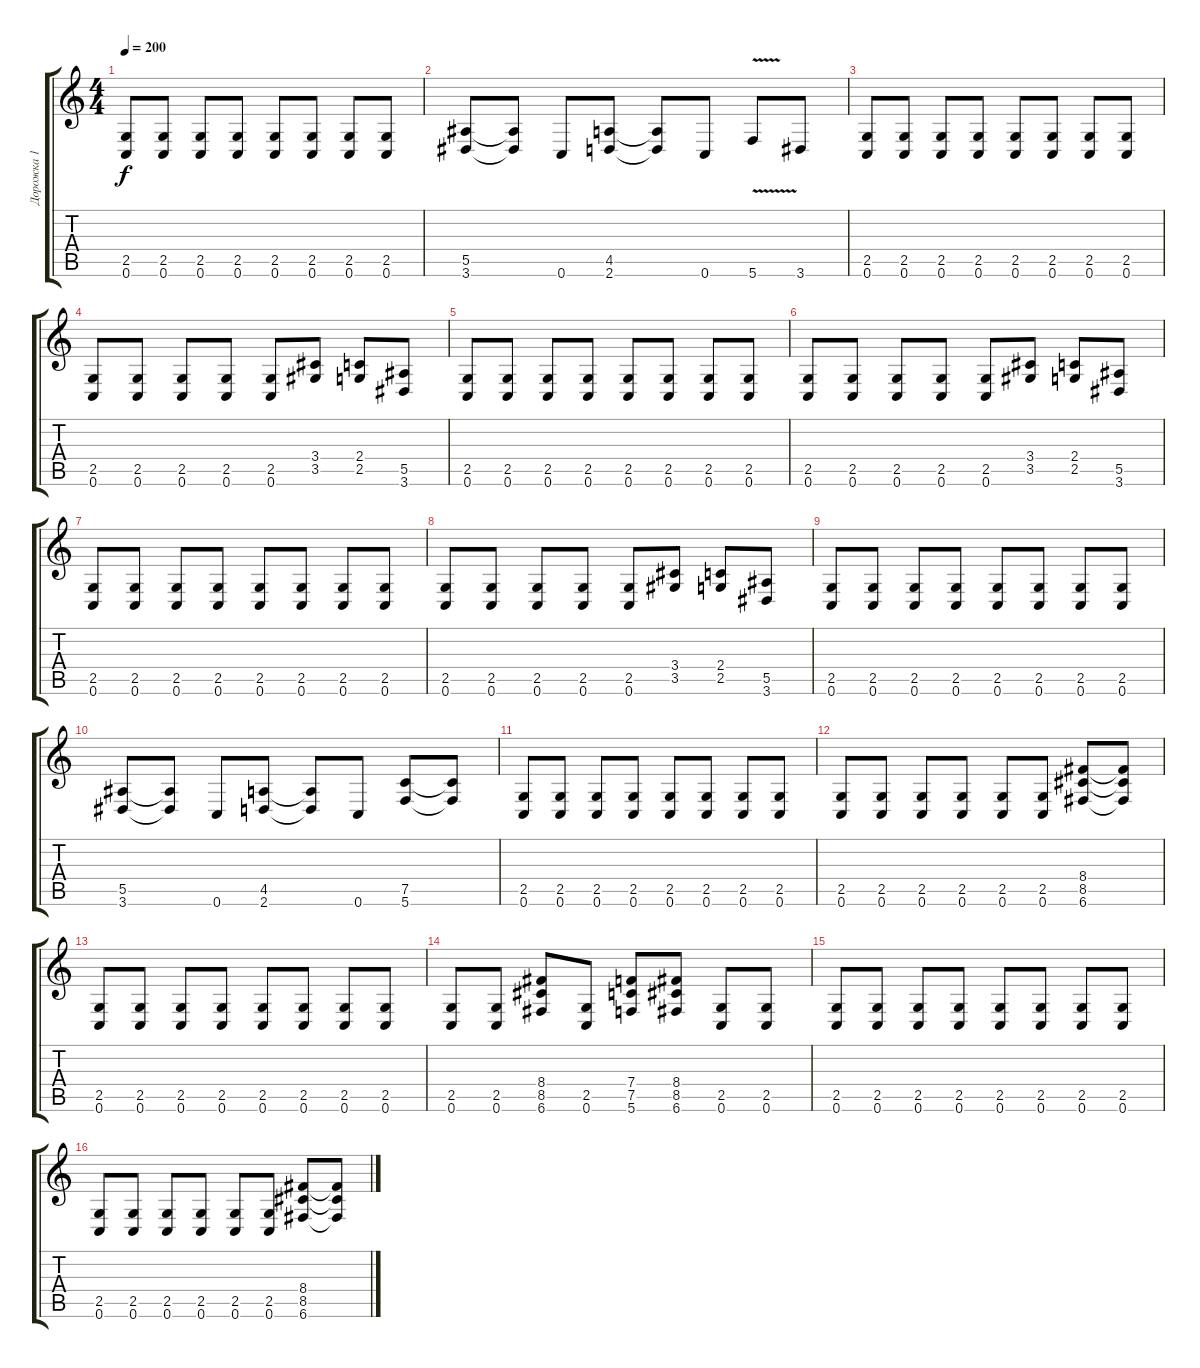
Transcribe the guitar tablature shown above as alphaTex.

\track ("Дорожка 1" "Дорожка 1") {instrument distortionguitar}
\staff {score tabs}
\tuning (C4 G3 Eb3 Bb2 F2 C2) {hide}
\ts (4 4)
\tempo 200
\clef g2
\ks c
(2.5 0.6).8{dy f} (2.5 0.6).8 (2.5 0.6).8 (2.5 0.6).8 (2.5 0.6).8 (2.5 0.6).8 (2.5 0.6).8 (2.5 0.6).8 |
(5.5 3.6).8 (5.5{t} 3.6{t}).8 0.6.8 (4.5 2.6).8 (4.5{t} 2.6{t}).8 0.6.8 5.6{v}.8 3.6.8 |
(2.5 0.6).8 (2.5 0.6).8 (2.5 0.6).8 (2.5 0.6).8 (2.5 0.6).8 (2.5 0.6).8 (2.5 0.6).8 (2.5 0.6).8 |
(2.5 0.6).8 (2.5 0.6).8 (2.5 0.6).8 (2.5 0.6).8 (2.5 0.6).8 (3.4 3.5).8 (2.4 2.5).8 (5.5 3.6).8 |
(2.5 0.6).8 (2.5 0.6).8 (2.5 0.6).8 (2.5 0.6).8 (2.5 0.6).8 (2.5 0.6).8 (2.5 0.6).8 (2.5 0.6).8 |
(2.5 0.6).8 (2.5 0.6).8 (2.5 0.6).8 (2.5 0.6).8 (2.5 0.6).8 (3.4 3.5).8 (2.4 2.5).8 (5.5 3.6).8 |
(2.5 0.6).8 (2.5 0.6).8 (2.5 0.6).8 (2.5 0.6).8 (2.5 0.6).8 (2.5 0.6).8 (2.5 0.6).8 (2.5 0.6).8 |
(2.5 0.6).8 (2.5 0.6).8 (2.5 0.6).8 (2.5 0.6).8 (2.5 0.6).8 (3.4 3.5).8 (2.4 2.5).8 (5.5 3.6).8 |
(2.5 0.6).8 (2.5 0.6).8 (2.5 0.6).8 (2.5 0.6).8 (2.5 0.6).8 (2.5 0.6).8 (2.5 0.6).8 (2.5 0.6).8 |
(5.5 3.6).8 (5.5{t} 3.6{t}).8 0.6.8 (4.5 2.6).8 (4.5{t} 2.6{t}).8 0.6.8 (7.5 5.6).8 (7.5{t} 5.6{t}).8 |
(2.5 0.6).8 (2.5 0.6).8 (2.5 0.6).8 (2.5 0.6).8 (2.5 0.6).8 (2.5 0.6).8 (2.5 0.6).8 (2.5 0.6).8 |
(2.5 0.6).8 (2.5 0.6).8 (2.5 0.6).8 (2.5 0.6).8 (2.5 0.6).8 (2.5 0.6).8 (8.4 8.5 6.6).8 (8.4{t} 8.5{t} 6.6{t}).8 |
(2.5 0.6).8 (2.5 0.6).8 (2.5 0.6).8 (2.5 0.6).8 (2.5 0.6).8 (2.5 0.6).8 (2.5 0.6).8 (2.5 0.6).8 |
(2.5 0.6).8 (2.5 0.6).8 (8.4 8.5 6.6).8 (2.5 0.6).8 (7.4 7.5 5.6).8 (8.4 8.5 6.6).8 (2.5 0.6).8 (2.5 0.6).8 |
(2.5 0.6).8 (2.5 0.6).8 (2.5 0.6).8 (2.5 0.6).8 (2.5 0.6).8 (2.5 0.6).8 (2.5 0.6).8 (2.5 0.6).8 |
(2.5 0.6).8 (2.5 0.6).8 (2.5 0.6).8 (2.5 0.6).8 (2.5 0.6).8 (2.5 0.6).8 (8.4 8.5 6.6).8 (8.4{t} 8.5{t} 6.6{t}).8
